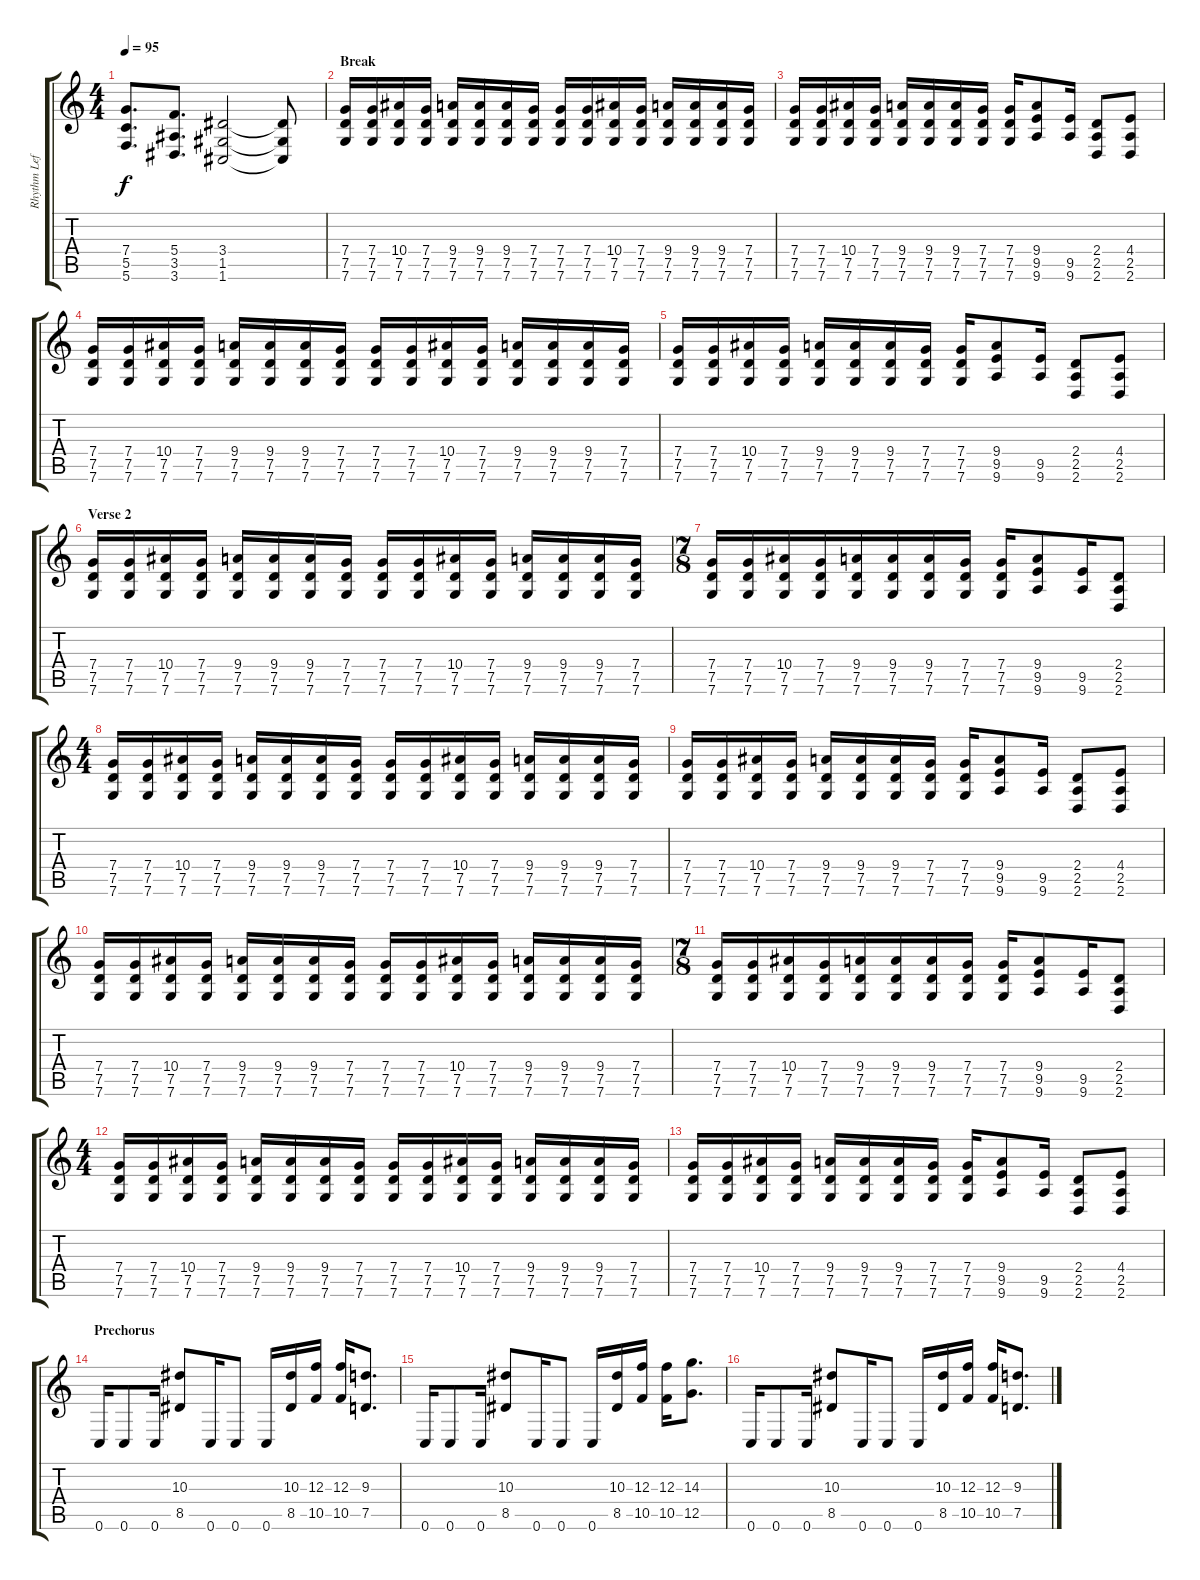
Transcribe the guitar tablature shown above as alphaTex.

\track ("Rhythm Left" "Rhythm Lef") {instrument distortionguitar}
\staff {score tabs}
\tuning (D4 A3 F3 C3 G2 C2) {hide}
\ts (4 4)
\tempo 95
\clef g2
\ks c
(7.4 5.5 5.6).8{d dy f} (5.4 3.5 3.6).8{d} (3.4 1.5 1.6).2 (3.4{t} 1.5{t} 1.6{t}).8 |
\section ("" "Break")
(7.4 7.5 7.6).16 (7.4 7.5 7.6).16 (10.4 7.5 7.6).16 (7.4 7.5 7.6).16 (9.4 7.5 7.6).16 (9.4 7.5 7.6).16 (9.4 7.5 7.6).16 (7.4 7.5 7.6).16 (7.4 7.5 7.6).16 (7.4 7.5 7.6).16 (10.4 7.5 7.6).16 (7.4 7.5 7.6).16 (9.4 7.5 7.6).16 (9.4 7.5 7.6).16 (9.4 7.5 7.6).16 (7.4 7.5 7.6).16 |
(7.4 7.5 7.6).16 (7.4 7.5 7.6).16 (10.4 7.5 7.6).16 (7.4 7.5 7.6).16 (9.4 7.5 7.6).16 (9.4 7.5 7.6).16 (9.4 7.5 7.6).16 (7.4 7.5 7.6).16 (7.4 7.5 7.6).16 (9.4 9.5 9.6).8 (9.5 9.6).16 (2.4 2.5 2.6).8 (4.4 2.5 2.6).8 |
(7.4 7.5 7.6).16 (7.4 7.5 7.6).16 (10.4 7.5 7.6).16 (7.4 7.5 7.6).16 (9.4 7.5 7.6).16 (9.4 7.5 7.6).16 (9.4 7.5 7.6).16 (7.4 7.5 7.6).16 (7.4 7.5 7.6).16 (7.4 7.5 7.6).16 (10.4 7.5 7.6).16 (7.4 7.5 7.6).16 (9.4 7.5 7.6).16 (9.4 7.5 7.6).16 (9.4 7.5 7.6).16 (7.4 7.5 7.6).16 |
(7.4 7.5 7.6).16 (7.4 7.5 7.6).16 (10.4 7.5 7.6).16 (7.4 7.5 7.6).16 (9.4 7.5 7.6).16 (9.4 7.5 7.6).16 (9.4 7.5 7.6).16 (7.4 7.5 7.6).16 (7.4 7.5 7.6).16 (9.4 9.5 9.6).8 (9.5 9.6).16 (2.4 2.5 2.6).8 (4.4 2.5 2.6).8 |
\section ("" "Verse 2")
(7.4 7.5 7.6).16 (7.4 7.5 7.6).16 (10.4 7.5 7.6).16 (7.4 7.5 7.6).16 (9.4 7.5 7.6).16 (9.4 7.5 7.6).16 (9.4 7.5 7.6).16 (7.4 7.5 7.6).16 (7.4 7.5 7.6).16 (7.4 7.5 7.6).16 (10.4 7.5 7.6).16 (7.4 7.5 7.6).16 (9.4 7.5 7.6).16 (9.4 7.5 7.6).16 (9.4 7.5 7.6).16 (7.4 7.5 7.6).16 |
\ts (7 8)
(7.4 7.5 7.6).16 (7.4 7.5 7.6).16 (10.4 7.5 7.6).16 (7.4 7.5 7.6).16 (9.4 7.5 7.6).16 (9.4 7.5 7.6).16 (9.4 7.5 7.6).16 (7.4 7.5 7.6).16 (7.4 7.5 7.6).16 (9.4 9.5 9.6).8 (9.5 9.6).16 (2.4 2.5 2.6).8 |
\ts (4 4)
(7.4 7.5 7.6).16 (7.4 7.5 7.6).16 (10.4 7.5 7.6).16 (7.4 7.5 7.6).16 (9.4 7.5 7.6).16 (9.4 7.5 7.6).16 (9.4 7.5 7.6).16 (7.4 7.5 7.6).16 (7.4 7.5 7.6).16 (7.4 7.5 7.6).16 (10.4 7.5 7.6).16 (7.4 7.5 7.6).16 (9.4 7.5 7.6).16 (9.4 7.5 7.6).16 (9.4 7.5 7.6).16 (7.4 7.5 7.6).16 |
(7.4 7.5 7.6).16 (7.4 7.5 7.6).16 (10.4 7.5 7.6).16 (7.4 7.5 7.6).16 (9.4 7.5 7.6).16 (9.4 7.5 7.6).16 (9.4 7.5 7.6).16 (7.4 7.5 7.6).16 (7.4 7.5 7.6).16 (9.4 9.5 9.6).8 (9.5 9.6).16 (2.4 2.5 2.6).8 (4.4 2.5 2.6).8 |
(7.4 7.5 7.6).16 (7.4 7.5 7.6).16 (10.4 7.5 7.6).16 (7.4 7.5 7.6).16 (9.4 7.5 7.6).16 (9.4 7.5 7.6).16 (9.4 7.5 7.6).16 (7.4 7.5 7.6).16 (7.4 7.5 7.6).16 (7.4 7.5 7.6).16 (10.4 7.5 7.6).16 (7.4 7.5 7.6).16 (9.4 7.5 7.6).16 (9.4 7.5 7.6).16 (9.4 7.5 7.6).16 (7.4 7.5 7.6).16 |
\ts (7 8)
(7.4 7.5 7.6).16 (7.4 7.5 7.6).16 (10.4 7.5 7.6).16 (7.4 7.5 7.6).16 (9.4 7.5 7.6).16 (9.4 7.5 7.6).16 (9.4 7.5 7.6).16 (7.4 7.5 7.6).16 (7.4 7.5 7.6).16 (9.4 9.5 9.6).8 (9.5 9.6).16 (2.4 2.5 2.6).8 |
\ts (4 4)
(7.4 7.5 7.6).16 (7.4 7.5 7.6).16 (10.4 7.5 7.6).16 (7.4 7.5 7.6).16 (9.4 7.5 7.6).16 (9.4 7.5 7.6).16 (9.4 7.5 7.6).16 (7.4 7.5 7.6).16 (7.4 7.5 7.6).16 (7.4 7.5 7.6).16 (10.4 7.5 7.6).16 (7.4 7.5 7.6).16 (9.4 7.5 7.6).16 (9.4 7.5 7.6).16 (9.4 7.5 7.6).16 (7.4 7.5 7.6).16 |
(7.4 7.5 7.6).16 (7.4 7.5 7.6).16 (10.4 7.5 7.6).16 (7.4 7.5 7.6).16 (9.4 7.5 7.6).16 (9.4 7.5 7.6).16 (9.4 7.5 7.6).16 (7.4 7.5 7.6).16 (7.4 7.5 7.6).16 (9.4 9.5 9.6).8 (9.5 9.6).16 (2.4 2.5 2.6).8 (4.4 2.5 2.6).8 |
\section ("" "Prechorus")
0.6.16 0.6.8 0.6.16 (10.3 8.5).8 0.6.16 0.6.8 0.6.16 (10.3 8.5).16 (12.3 10.5).16 (12.3 10.5).16 (9.3 7.5).8{d} |
0.6.16 0.6.8 0.6.16 (10.3 8.5).8 0.6.16 0.6.8 0.6.16 (10.3 8.5).16 (12.3 10.5).16 (12.3 10.5).16 (14.3 12.5).8{d} |
0.6.16 0.6.8 0.6.16 (10.3 8.5).8 0.6.16 0.6.8 0.6.16 (10.3 8.5).16 (12.3 10.5).16 (12.3 10.5).16 (9.3 7.5).8{d}
